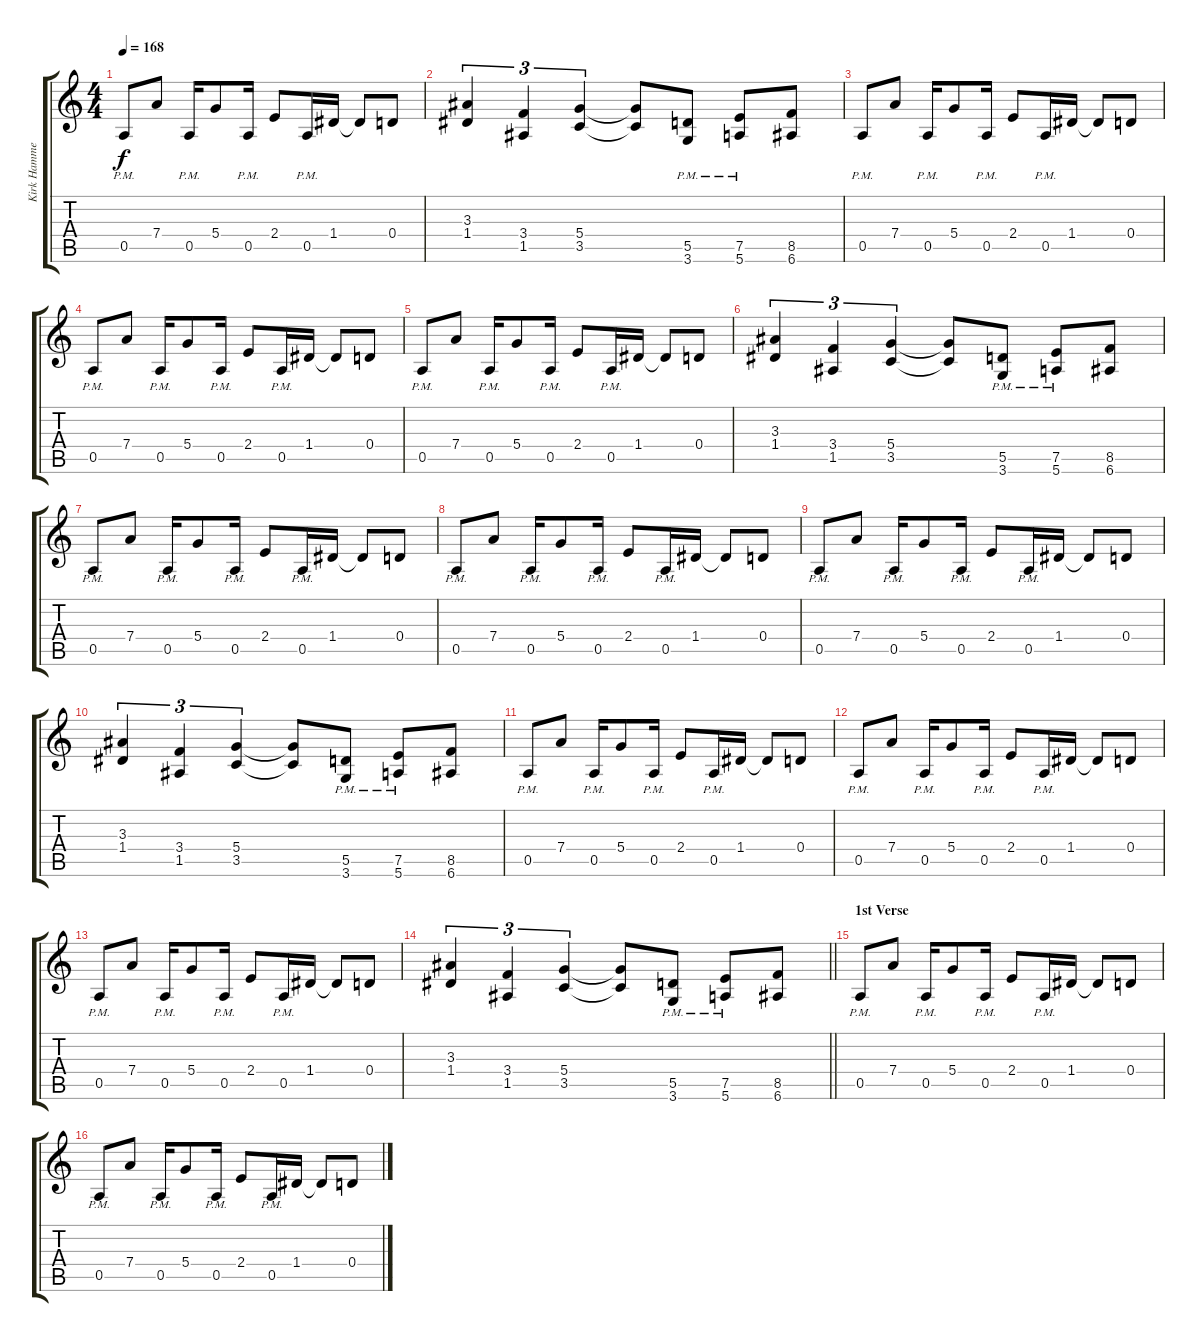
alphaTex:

\track ("Kirk Hammet" "Kirk Hamme") {instrument distortionguitar}
\staff {score tabs}
\tuning (E4 B3 G3 D3 A2 E2) {hide}
\ts (4 4)
\tempo 168
\clef g2
\ks aminor
0.5{pm}.8{dy f} 7.4.8 0.5{pm}.16 5.4.8 0.5{pm}.16 2.4.8 0.5{pm}.16 1.4.16 1.4{t}.8 0.4.8 |
(3.3 1.4).4{tu (3 2)} (3.4 1.5).4{tu (3 2)} (5.4 3.5).4{tu (3 2)} (5.4{t} 3.5{t}).8 (5.5{pm} 3.6{pm}).8 (7.5{pm} 5.6{pm}).8 (8.5 6.6).8 |
0.5{pm}.8 7.4.8 0.5{pm}.16 5.4.8 0.5{pm}.16 2.4.8 0.5{pm}.16 1.4.16 1.4{t}.8 0.4.8 |
0.5{pm}.8 7.4.8 0.5{pm}.16 5.4.8 0.5{pm}.16 2.4.8 0.5{pm}.16 1.4.16 1.4{t}.8 0.4.8 |
0.5{pm}.8 7.4.8 0.5{pm}.16 5.4.8 0.5{pm}.16 2.4.8 0.5{pm}.16 1.4.16 1.4{t}.8 0.4.8 |
(3.3 1.4).4{tu (3 2)} (3.4 1.5).4{tu (3 2)} (5.4 3.5).4{tu (3 2)} (5.4{t} 3.5{t}).8 (5.5{pm} 3.6{pm}).8 (7.5{pm} 5.6{pm}).8 (8.5 6.6).8 |
0.5{pm}.8 7.4.8 0.5{pm}.16 5.4.8 0.5{pm}.16 2.4.8 0.5{pm}.16 1.4.16 1.4{t}.8 0.4.8 |
0.5{pm}.8 7.4.8 0.5{pm}.16 5.4.8 0.5{pm}.16 2.4.8 0.5{pm}.16 1.4.16 1.4{t}.8 0.4.8 |
0.5{pm}.8 7.4.8 0.5{pm}.16 5.4.8 0.5{pm}.16 2.4.8 0.5{pm}.16 1.4.16 1.4{t}.8 0.4.8 |
(3.3 1.4).4{tu (3 2)} (3.4 1.5).4{tu (3 2)} (5.4 3.5).4{tu (3 2)} (5.4{t} 3.5{t}).8 (5.5{pm} 3.6{pm}).8 (7.5{pm} 5.6{pm}).8 (8.5 6.6).8 |
0.5{pm}.8 7.4.8 0.5{pm}.16 5.4.8 0.5{pm}.16 2.4.8 0.5{pm}.16 1.4.16 1.4{t}.8 0.4.8 |
0.5{pm}.8 7.4.8 0.5{pm}.16 5.4.8 0.5{pm}.16 2.4.8 0.5{pm}.16 1.4.16 1.4{t}.8 0.4.8 |
0.5{pm}.8 7.4.8 0.5{pm}.16 5.4.8 0.5{pm}.16 2.4.8 0.5{pm}.16 1.4.16 1.4{t}.8 0.4.8 |
\barLineRight lightlight
(3.3 1.4).4{tu (3 2)} (3.4 1.5).4{tu (3 2)} (5.4 3.5).4{tu (3 2)} (5.4{t} 3.5{t}).8 (5.5{pm} 3.6{pm}).8 (7.5{pm} 5.6{pm}).8 (8.5 6.6).8 |
\section ("" "1st Verse")
0.5{pm}.8 7.4.8 0.5{pm}.16 5.4.8 0.5{pm}.16 2.4.8 0.5{pm}.16 1.4.16 1.4{t}.8 0.4.8 |
0.5{pm}.8 7.4.8 0.5{pm}.16 5.4.8 0.5{pm}.16 2.4.8 0.5{pm}.16 1.4.16 1.4{t}.8 0.4.8
